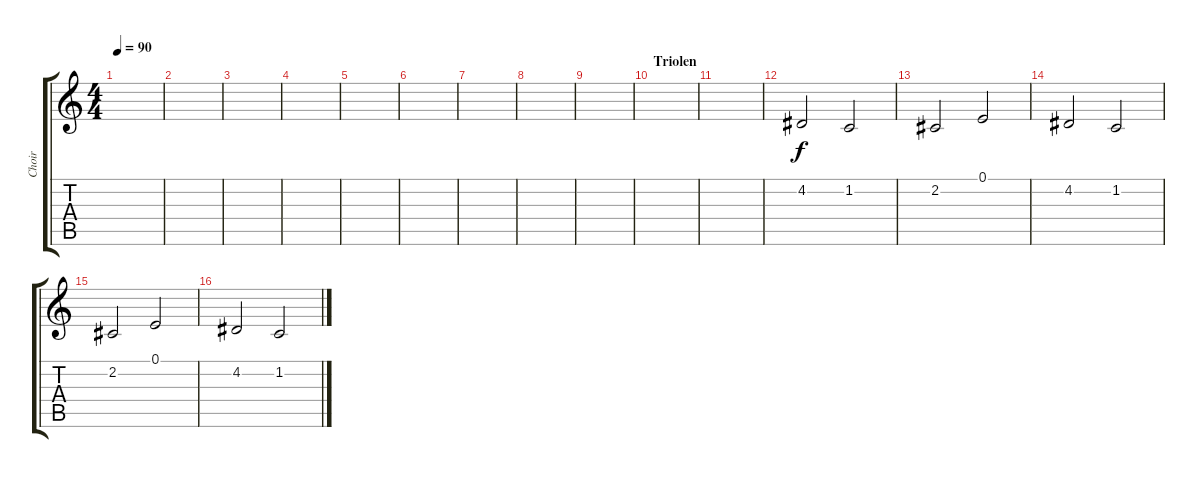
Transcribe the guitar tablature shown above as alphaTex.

\track ("Choir" "Choir") {instrument choiraahs}
\staff {score tabs}
\tuning (E4 B3 G3 D3 A2 E2) {hide}
\ts (4 4)
\tempo 90
\clef g2
\ks c
|
\section ("" "")
|
|
|
|
|
|
|
|
\section ("" "Triolen")
|
|
4.2.2 1.2.2 |
2.2.2 0.1.2 |
4.2.2 1.2.2 |
2.2.2 0.1.2 |
4.2.2 1.2.2
